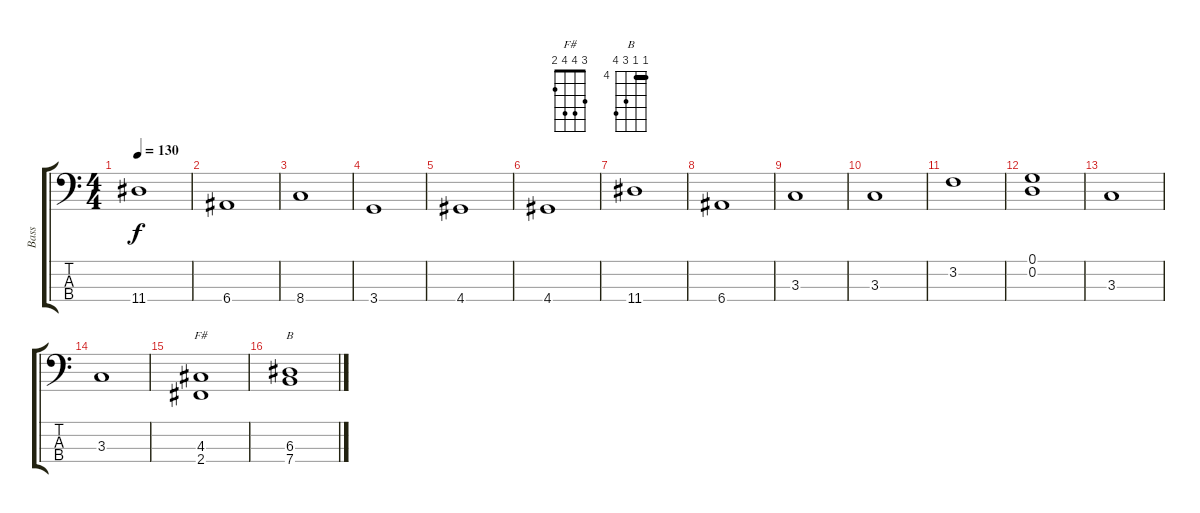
\track ("Bass" "Bass") {instrument fretlessbass}
\staff {score tabs}
\tuning (G2 D2 A1 E1) {hide}
\chord ("F#" 3 4 4 2)
\chord ("B" 4 4 6 7) {firstfret 4 barre 4}
\ts (4 4)
\tempo 130
\clef f4
\ks c
11.4.1{dy f} |
6.4.1 |
8.4.1 |
3.4.1 |
4.4.1 |
4.4.1 |
11.4.1 |
6.4.1 |
3.3.1 |
3.3.1 |
3.2.1 |
(0.1 0.2).1 |
3.3.1 |
3.3.1 |
(4.3 2.4).1{ch "F#"} |
(6.3 7.4).1{ch "B"}
